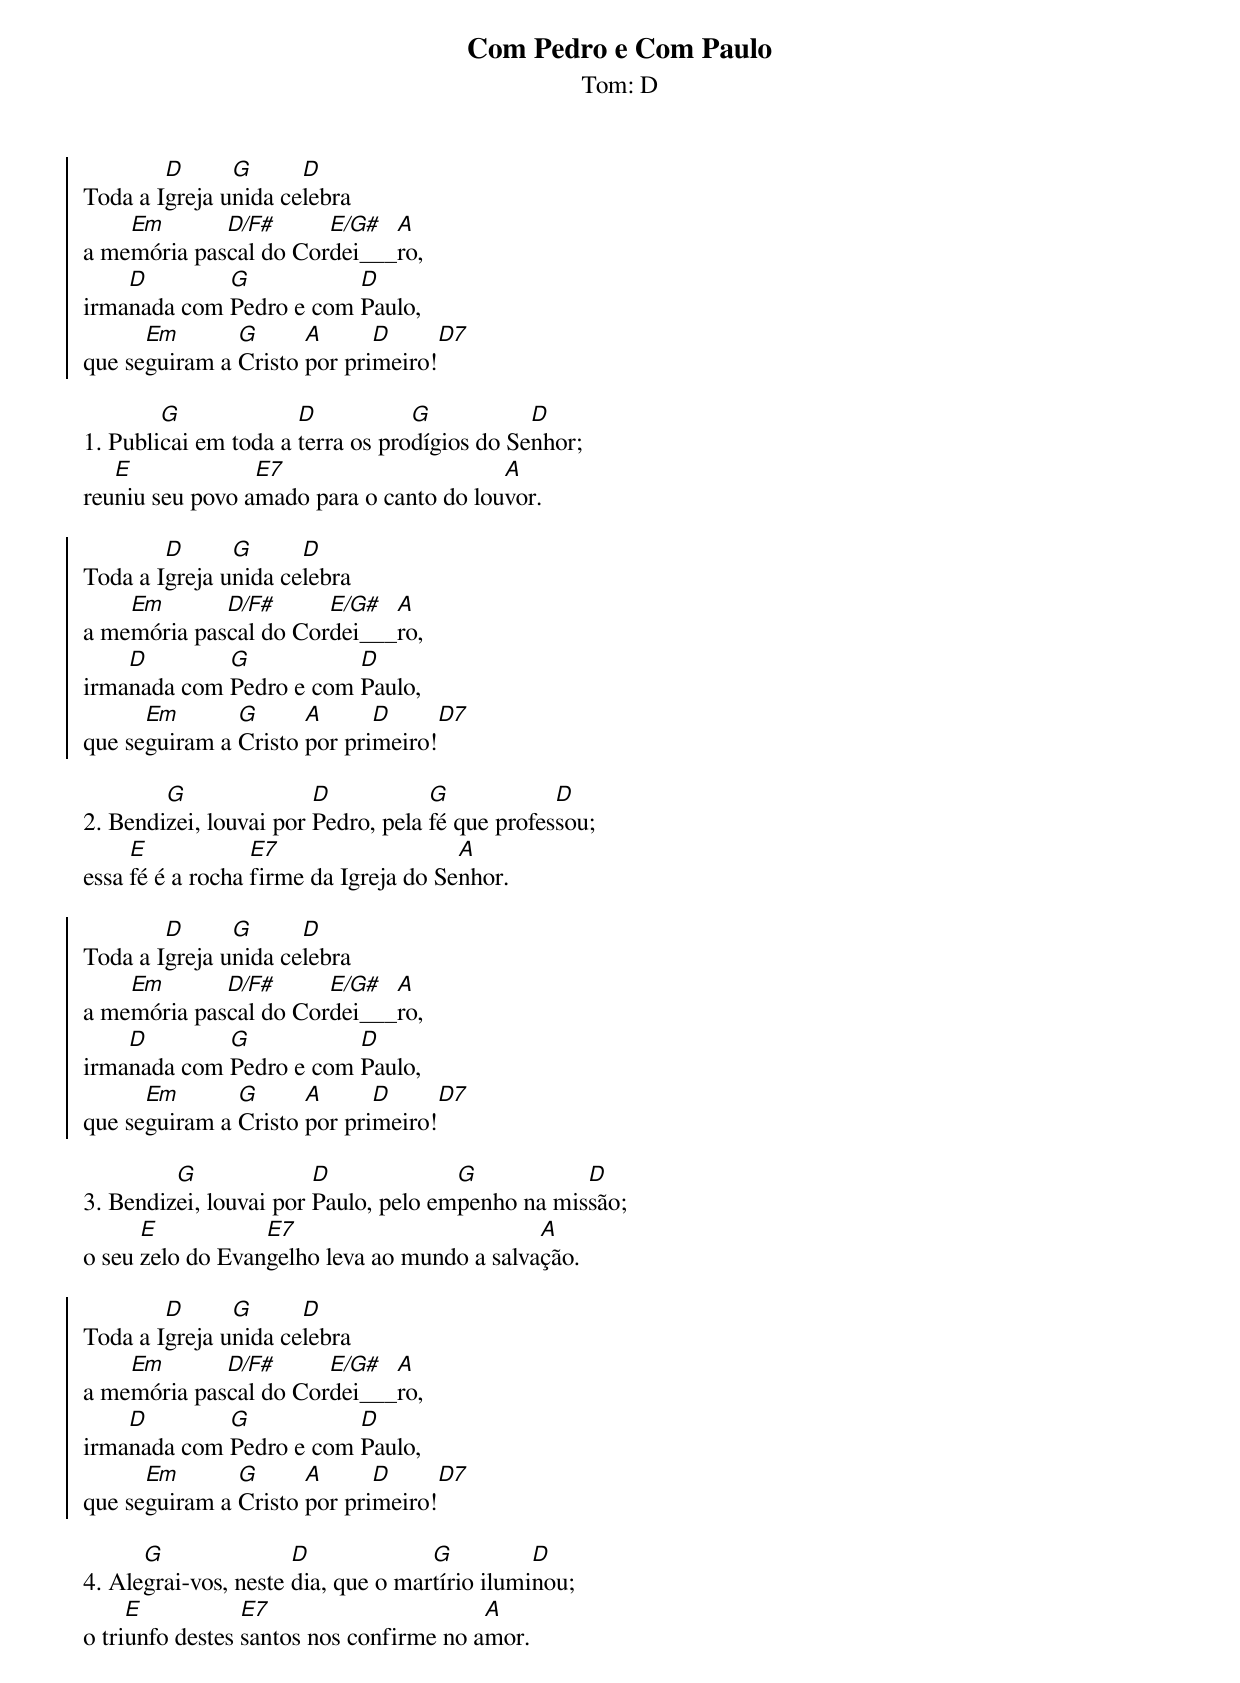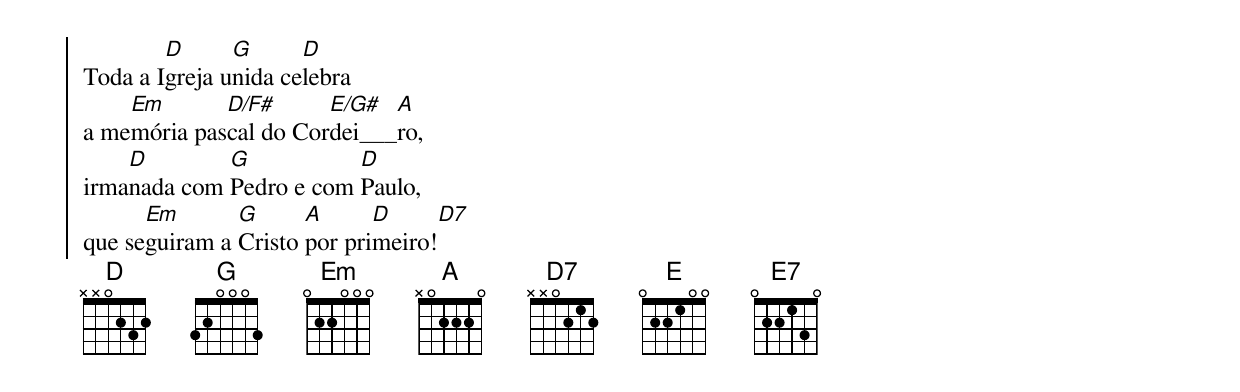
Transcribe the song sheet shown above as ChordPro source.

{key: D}
{title: Com Pedro e Com Paulo}
{subtitle:Tom: %{key}}
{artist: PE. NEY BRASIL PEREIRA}
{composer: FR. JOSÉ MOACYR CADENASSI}

{start_of_chorus}
Toda a I[D]greja u[G]nida ce[D]lebra
a me[Em]mória pas[D/F#]cal do Cor[E/G#]dei___[A]ro,
irma[D]nada com [G]Pedro e com [D]Paulo,
que se[Em]guiram a [G]Cristo [A]por pri[D]meiro![D7]
{end_of_chorus}

{start_of_verse}
1. Publi[G]cai em toda a [D]terra os pro[G]dígios do Se[D]nhor;
reu[E]niu seu povo a[E7]mado para o canto do lou[A]vor.
{end_of_verse}

{start_of_chorus}
Toda a I[D]greja u[G]nida ce[D]lebra
a me[Em]mória pas[D/F#]cal do Cor[E/G#]dei___[A]ro,
irma[D]nada com [G]Pedro e com [D]Paulo,
que se[Em]guiram a [G]Cristo [A]por pri[D]meiro![D7]
{end_of_chorus}

{start_of_verse}
2. Bendi[G]zei, louvai por [D]Pedro, pela [G]fé que profes[D]sou;
essa [E]fé é a rocha [E7]firme da Igreja do Se[A]nhor.
{end_of_verse}

{start_of_chorus}
Toda a I[D]greja u[G]nida ce[D]lebra
a me[Em]mória pas[D/F#]cal do Cor[E/G#]dei___[A]ro,
irma[D]nada com [G]Pedro e com [D]Paulo,
que se[Em]guiram a [G]Cristo [A]por pri[D]meiro![D7]
{end_of_chorus}

{start_of_verse}
3. Bendiz[G]ei, louvai por [D]Paulo, pelo em[G]penho na mis[D]são;
o seu [E]zelo do Evan[E7]gelho leva ao mundo a salva[A]ção.
{end_of_verse}

{start_of_chorus}
Toda a I[D]greja u[G]nida ce[D]lebra
a me[Em]mória pas[D/F#]cal do Cor[E/G#]dei___[A]ro,
irma[D]nada com [G]Pedro e com [D]Paulo,
que se[Em]guiram a [G]Cristo [A]por pri[D]meiro![D7]
{end_of_chorus}

{start_of_verse}
4. Ale[G]grai-vos, neste [D]dia, que o mar[G]tírio ilumi[D]nou;
o tri[E]unfo destes [E7]santos nos confirme no a[A]mor.
{end_of_verse}

{start_of_chorus}
Toda a I[D]greja u[G]nida ce[D]lebra
a me[Em]mória pas[D/F#]cal do Cor[E/G#]dei___[A]ro,
irma[D]nada com [G]Pedro e com [D]Paulo,
que se[Em]guiram a [G]Cristo [A]por pri[D]meiro![D7]
{end_of_chorus}
